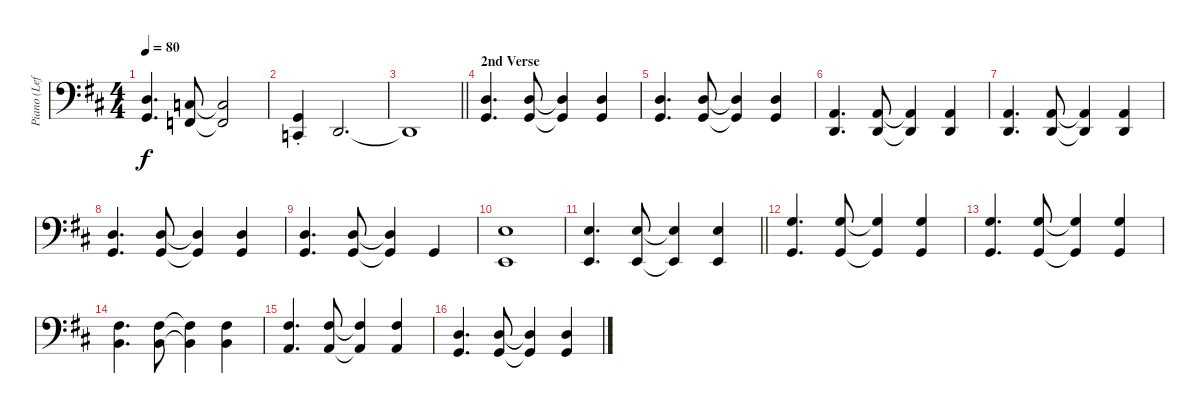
\track ("Piano (Left hand)" "Piano (Lef") {instrument acousticgrandpiano}
\staff {score}
\tuning (G2 D2 A1 E1 B0) {hide}
\ts (4 4)
\tempo 80
\clef f4
\ks d
(7.1 5.2).4{d dy f} (5.1 3.2).8 (5.1{t} 3.2{t}).2 |
(5.2{st} 3.3{st}).4 0.2.2{d} |
\barLineRight lightlight
0.2{t}.1 |
\section ("" "2nd Verse")
(12.2 10.3).4{d} (12.2 10.3).8 (12.2{t} 10.3{t}).4 (12.2 10.3).4 |
(12.2 10.3).4{d} (12.2 10.3).8 (12.2{t} 10.3{t}).4 (12.2 10.3).4 |
(7.2 5.3).4{d} (7.2 5.3).8 (7.2{t} 5.3{t}).4 (7.2 5.3).4 |
(7.2 5.3).4{d} (7.2 5.3).8 (7.2{t} 5.3{t}).4 (7.2 5.3).4 |
(7.1 5.2).4{d} (7.1 5.2).8 (7.1{t} 5.2{t}).4 (7.1 5.2).4 |
(12.2 10.3).4{d} (12.2 10.3).8 (12.2{t} 10.3{t}).4 10.3.4 |
(9.1 7.3).1 |
\barLineRight lightlight
(9.1 7.3).4{d} (9.1 7.3).8 (9.1{t} 7.3{t}).4 (9.1 7.3).4 |
(12.1 10.3).4{d} (12.1 10.3).8 (12.1{t} 10.3{t}).4 (12.1 10.3).4 |
(12.1 10.3).4{d} (12.1 10.3).8 (12.1{t} 10.3{t}).4 (12.1 10.3).4 |
(11.1 9.2).4{d} (11.1 9.2).8 (11.1{t} 9.2{t}).4 (11.1 9.2).4 |
(11.1 7.2).4{d} (11.1 7.2).8 (11.1{t} 7.2{t}).4 (11.1 7.2).4 |
(12.2 10.3).4{d} (12.2 10.3).8 (12.2{t} 10.3{t}).4 (12.2 10.3).4
